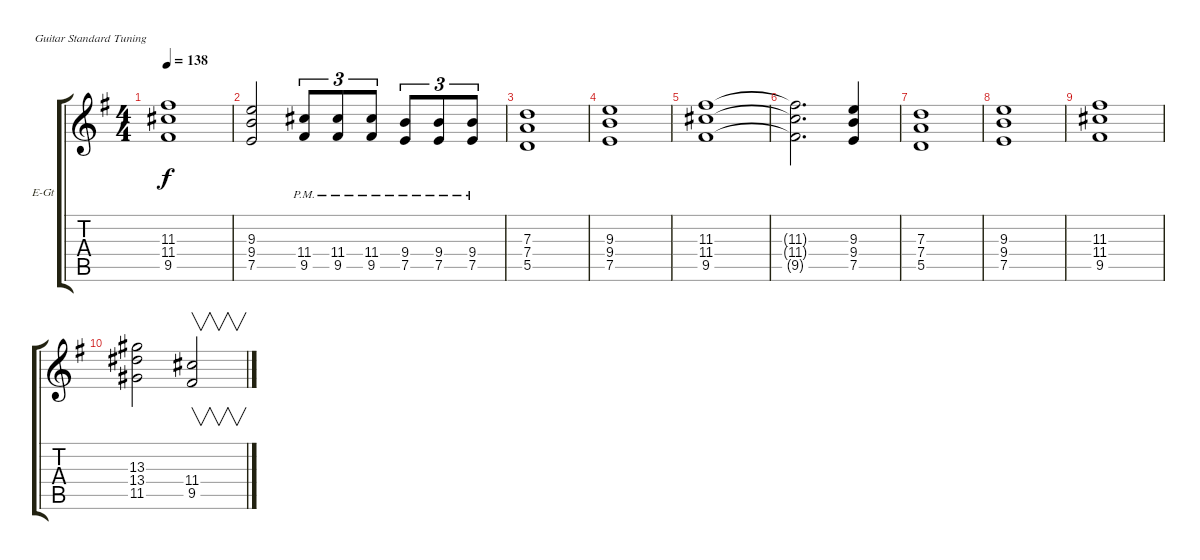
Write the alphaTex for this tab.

\bracketExtendMode groupsimilarinstruments
\firstSystemTrackNameOrientation horizontal
\otherSystemsTrackNameOrientation horizontal
\track ("Electric Guitar" "E-Gt") {instrument distortionguitar}
\staff {score tabs}
\tuning (E4 B3 G3 D3 A2 E2)
\ts (4 4)
\tempo 138
\clef g2
\scale
0.0791829
\ks g
(11.3 11.4 9.5).1{dy f} |
\scale
0.242547 (9.3 9.4 7.5).2 (11.4{pm} 9.5{pm}).8{tu (3 2)} (11.4{pm} 9.5{pm}).8{tu (3 2)} (11.4{pm} 9.5{pm}).8{tu (3 2)} (9.4{pm} 7.5{pm}).8{tu (3 2)} (9.4{pm} 7.5{pm}).8{tu (3 2)} (9.4{pm} 7.5{pm}).8{tu (3 2)} |
(7.3 7.4 5.5).1 |
(9.3 9.4 7.5).1 |
(11.3 11.4 9.5).1 |
(11.3{t} 11.4{t} 9.5{t}).2{d} (9.3 9.4 7.5).4 |
(7.3 7.4 5.5).1 |
(9.3 9.4 7.5).1 |
(11.3 11.4 9.5).1 |
(13.3 13.4 11.5).2 (11.4 9.5).2{v}
